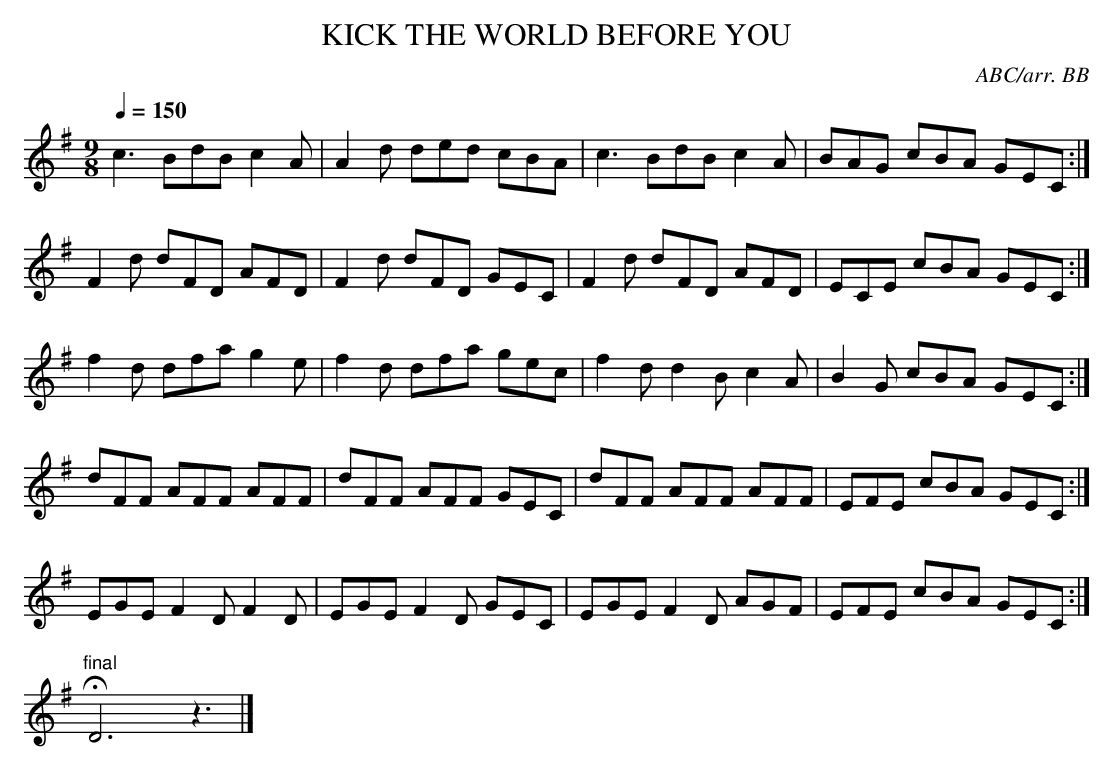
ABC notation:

X:1
T:KICK THE WORLD BEFORE YOU
C:ABC/arr. BB
L:1/8
M:9/8
Q:1/4=150
K:Dmix
c3 BdB c2A|A2d ded cBA|c3 BdB c2A|BAG cBA GEC:|
F2d dFD AFD|F2d dFD GEC|F2d dFD AFD|ECE cBA GEC:|
f2d dfa g2e|f2d dfa gec|f2d d2B c2A|B2G cBA GEC:|
dFF AFF AFF|dFF AFF GEC|dFF AFF AFF|EFE cBA GEC:|
EGE F2D F2D|EGE F2D GEC|EGE F2D AGF|EFE cBA GEC:|
"final"HD6z3|]
